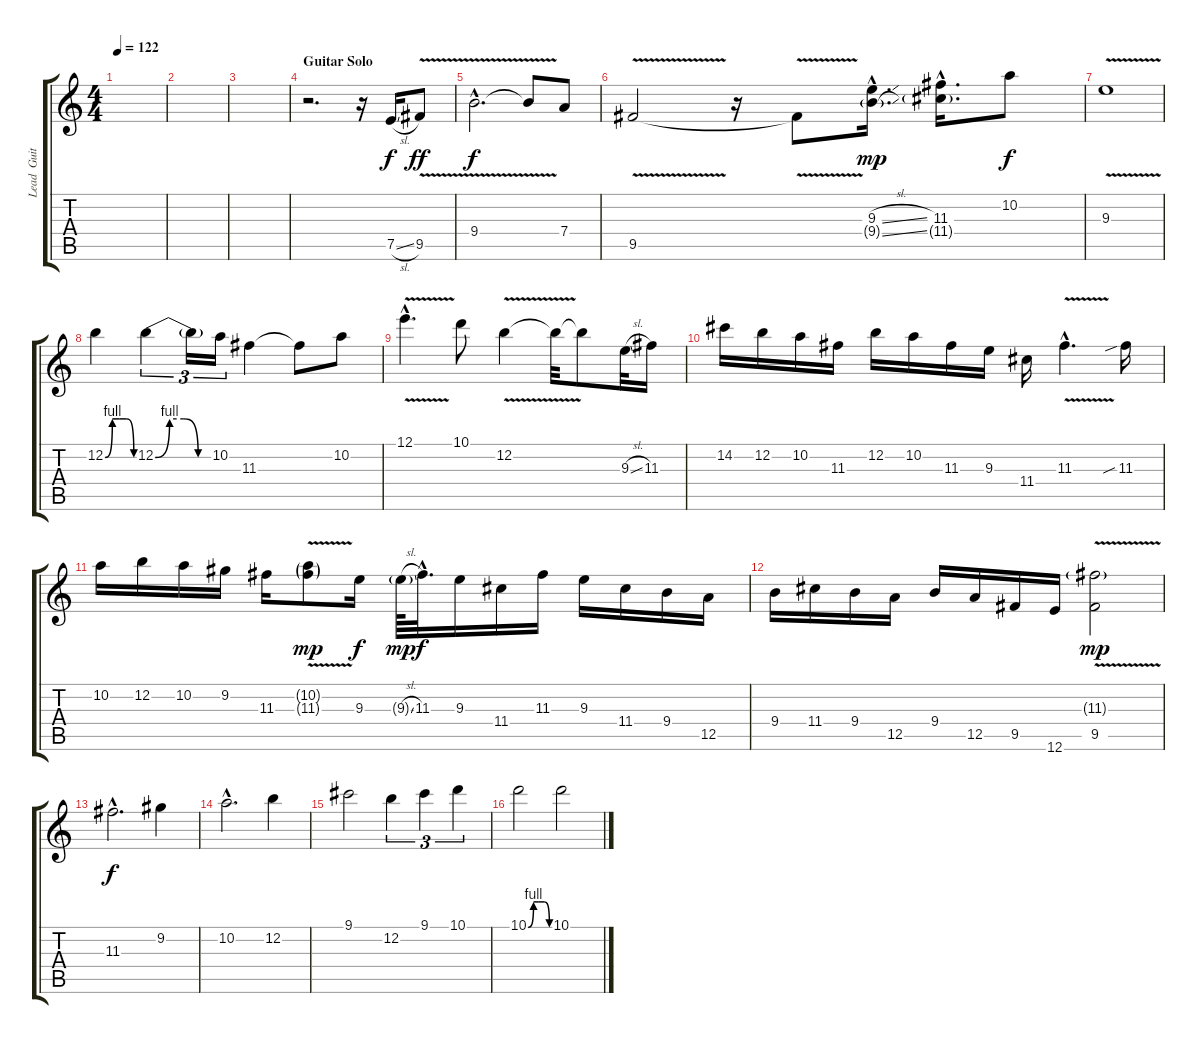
\track ("Lead  Guitar" "Lead  Guit") {instrument distortionguitar}
\staff {score tabs}
\tuning (E4 B3 G3 D3 A2 E2) {hide}
\ts (4 4)
\tempo 122
\clef g2
\ks c
|
|
|
\section ("" "Guitar Solo")
r.2{d volume 16 balance 8} r.16 7.5{sl}.16 9.5{v}.8{dy ff} |
9.4{v hac}.2{d dy f} 9.4{t}.8 7.4.8 |
9.5{v}.2 r.16 9.5{t}.8 (9.3{sl hac} 9.4{sl g hac}).16{d dy mp} (11.3{hac} 11.4{g hac}).16{d} 10.2.8{dy f} |
9.3{v}.1 |
12.2{be (custom 0 0 15 4 30 4 45 4 60 0)}.4 12.2{be (custom 0 0 15 4 30 4 45 0 60 0)}.4{tu (3 2)} 12.2{t}.16{tu (3 2)} 10.2.16{tu (3 2)} 11.3.4 11.3{t}.8 10.2.8 |
12.1{v hac}.4{d} 10.1.8 12.2{v}.4 12.2{t}.32 12.2{t}.8 9.3{sl}.32 11.3.16 |
14.2.16 12.2.16 10.2.16 11.3.16 12.2.16 10.2.16 11.3.16 9.3.16 11.4.16 11.3{v hac}.4{d} 11.3{sib}.16 |
10.2.16 12.2.16 10.2.16 9.2.16 11.3.16 (10.2{v g} 11.3{v g}).8{dy mp} 9.3.16{dy f} 9.3{sl g}.64{dy mp} 11.3{hac}.32{d dy f} 9.3.16 11.4.16 11.3.16 9.3.16 11.4.16 9.4.16 12.5.16 |
9.4.16 11.4.16 9.4.16 12.5.16 9.4.16 12.5.16 9.5.16 12.6.16 (11.3{v g} 9.5{v}).2{dy mp} |
11.3{hac}.2{d dy f} 9.2.4 |
10.2{hac}.2{d} 12.2.4 |
9.1.2 12.2.4{tu (3 2)} 9.1.4{tu (3 2)} 10.1.4{tu (3 2)} |
10.1{be (custom 0 0 15 4 30 4 45 4 60 0)}.2 10.1.2
